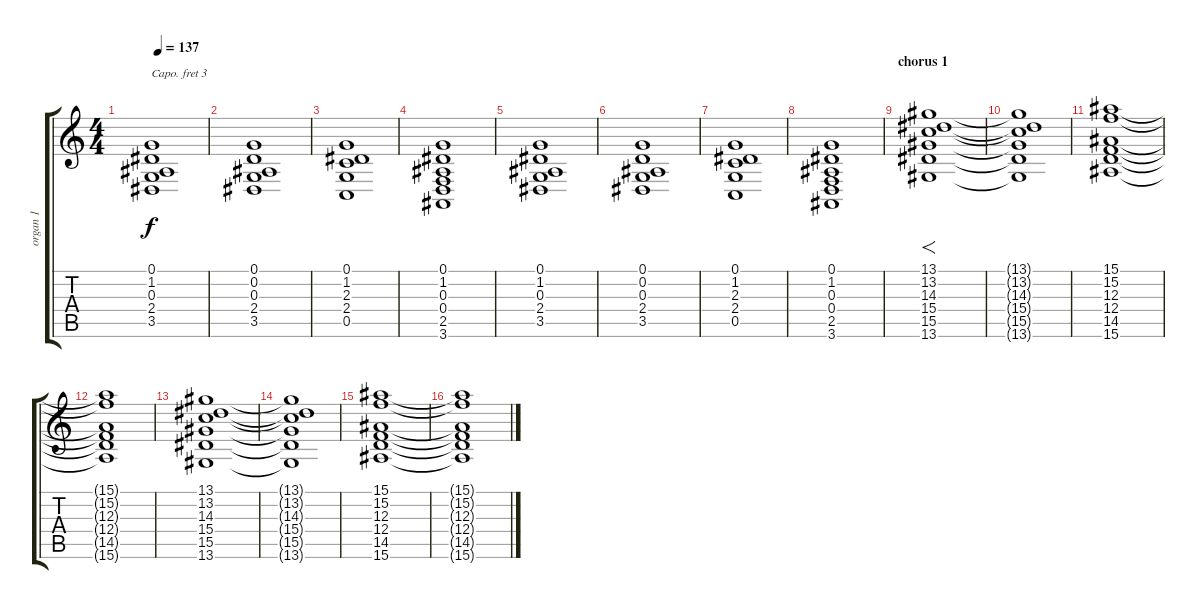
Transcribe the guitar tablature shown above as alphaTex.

\track ("organ 1" "organ 1") {instrument drawbarorgan}
\staff {score tabs}
\capo 3
\tuning (E4 B3 G3 D3 A2 E2) {hide}
\ts (4 4)
\tempo 137
\clef g2
\ks c
(0.1 1.2 0.3 2.4 3.5).1{dy f} |
(0.1 0.2 0.3 2.4 3.5).1 |
(0.1 1.2 2.3 2.4 0.5).1 |
(0.1 1.2 0.3 0.4 2.5 3.6).1 |
(0.1 1.2 0.3 2.4 3.5).1 |
(0.1 0.2 0.3 2.4 3.5).1 |
(0.1 1.2 2.3 2.4 0.5).1 |
(0.1 1.2 0.3 0.4 2.5 3.6).1 |
\section ("" "chorus 1")
(13.1 13.2 14.3 15.4 15.5 13.6).1{f volume 7 balance 15 instrument synthstrings1} |
(13.1{t} 13.2{t} 14.3{t} 15.4{t} 15.5{t} 13.6{t}).1 |
(15.1 15.2 12.3 12.4 14.5 15.6).1 |
(15.1{t} 15.2{t} 12.3{t} 12.4{t} 14.5{t} 15.6{t}).1 |
(13.1 13.2 14.3 15.4 15.5 13.6).1 |
(13.1{t} 13.2{t} 14.3{t} 15.4{t} 15.5{t} 13.6{t}).1 |
(15.1 15.2 12.3 12.4 14.5 15.6).1 |
(15.1{t} 15.2{t} 12.3{t} 12.4{t} 14.5{t} 15.6{t}).1
